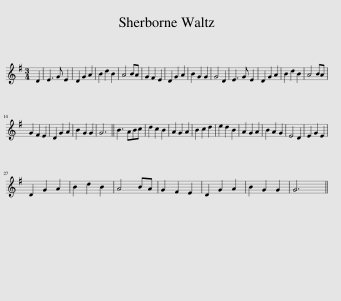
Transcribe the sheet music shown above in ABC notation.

X:1
L:1/8
M:3/4
I:linebreak $
K:G
V:1 treble
V:1
 D2 | E3 G E2 | D2 G2 A2 | B2 d2 B2 | A4 BA | %5
 G2 F2 E2 | D2 G2 A2 | B2 G2 G2 | G4 D2 | E3 G E2 | %10
 D2 G2 A2 | B2 d2 B2 | A4 BA |$ G2 F2 E2 | D2 G2 A2 | %15
 B2 G2 G2 | G6 || B3 ABc | d2 c2 B2 | A2 G2 A2 | %20
 B2 c2 d2 | e2 d2 B2 | A2 G2 A2 | B2 A2 G2 | E4 D2 | %25
 E2 G2 E2 |$ D2 G2 A2 | B2 d2 B2 | A4 BA | G2 F2 E2 | %30
 D2 G2 A2 | B2 G2 G2 | G6 || %33
